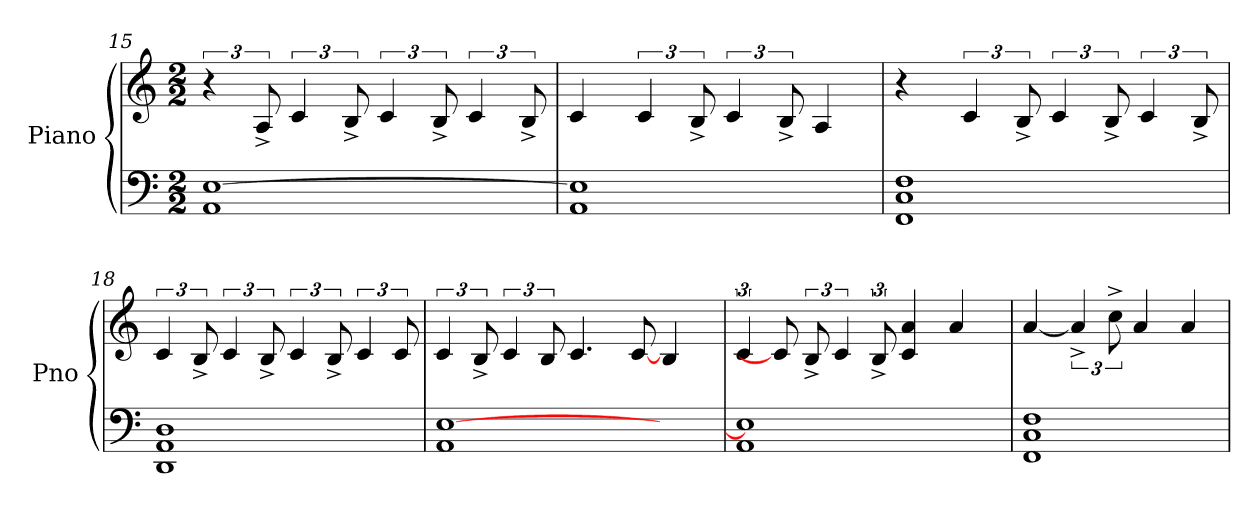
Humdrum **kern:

**kern	**kern
*part1	*part1
*staff2	*staff1
*I"Piano	*
*I'Pno	*
*clefF4	*clefG2
*k[]	*k[]
*M2/2	*M2/2
=15	=15
*^	*
[1E	1AA	6r
.	.	12A^/
.	.	6c/
.	.	12B^/
.	.	6c/
.	.	12B^/
.	.	6c/
.	.	12B^/
=16	=16	=16
1E]	1AA	4c/
.	.	6c/
.	.	12B^/
.	.	6c/
.	.	12B^/
.	.	4A/
!!LO:LB:g=z
=17	=17	=17
*	*^	*
1F	1C	1FF	4r
.	.	.	6c/
.	.	.	12B^/
.	.	.	6c/
.	.	.	12B^/
.	.	.	6c/
.	.	.	12B^/
!!LO:PB:g=z
=18	=18	=18	=18
1D	1AA	1DD	6c/
.	.	.	12B^/
.	.	.	6c/
.	.	.	12B^/
.	.	.	6c/
.	.	.	12B^/
.	.	.	6c/
.	.	.	12c/
*	*v	*v	*
=19	=19	=19
*	*	*^
[1E	1AA	6c/	1ryy
.	.	12B^/	.
.	.	6c/	.
.	.	12B/	.
.	.	4.c/	.
.	.	[8c/	.
4ryy	4ryy	8ryy	4B/
.	.	8ryy	.
*	*	*v	*v
=20	=20	=20
1E]	1AA	6c/
.	.	8c/]
.	.	12B^/
.	.	6c/
.	.	12B^/
.	.	4c/ 4a/
.	.	4a/
8ryy	8ryy	.
=21	=21	=21
*	*^	*
1F	1C	1FF	[4a/
.	.	.	6a^/]
.	.	.	12cc^\
.	.	.	4a/
.	.	.	4a/
*v	*v	*v	*
=	=
*-	*-
